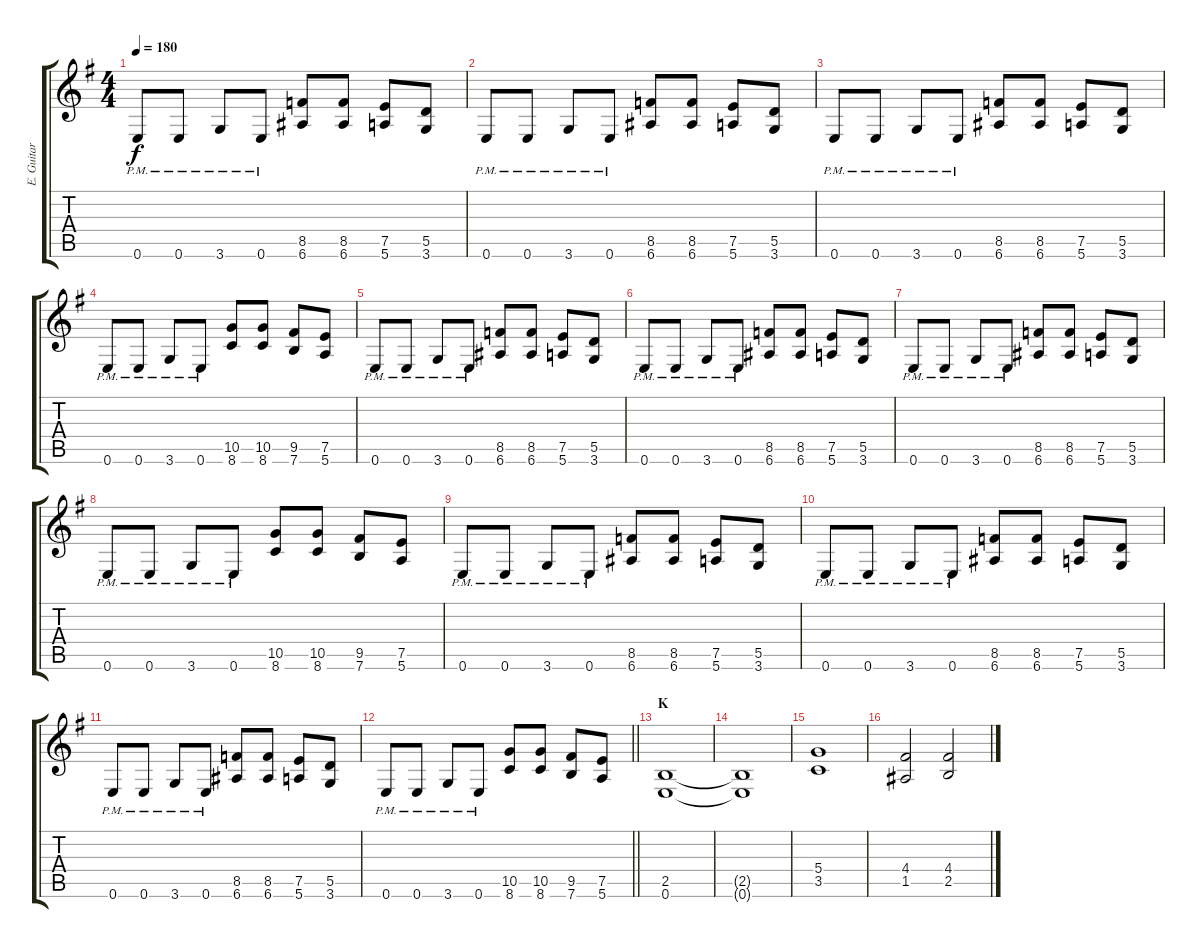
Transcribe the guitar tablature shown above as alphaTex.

\track ("E. Guitar II" "E. Guitar ") {instrument overdrivenguitar}
\staff {score tabs}
\tuning (E4 B3 G3 D3 A2 E2) {hide}
\ts (4 4)
\tempo 180
\clef g2
\ks g
0.6{pm}.8{dy f} 0.6{pm}.8 3.6{pm}.8 0.6{pm}.8 (8.5 6.6).8 (8.5 6.6).8 (7.5 5.6).8 (5.5 3.6).8 |
0.6{pm}.8 0.6{pm}.8 3.6{pm}.8 0.6{pm}.8 (8.5 6.6).8 (8.5 6.6).8 (7.5 5.6).8 (5.5 3.6).8 |
0.6{pm}.8 0.6{pm}.8 3.6{pm}.8 0.6{pm}.8 (8.5 6.6).8 (8.5 6.6).8 (7.5 5.6).8 (5.5 3.6).8 |
0.6{pm}.8 0.6{pm}.8 3.6{pm}.8 0.6{pm}.8 (10.5 8.6).8 (10.5 8.6).8 (9.5 7.6).8 (7.5 5.6).8 |
0.6{pm}.8 0.6{pm}.8 3.6{pm}.8 0.6{pm}.8 (8.5 6.6).8 (8.5 6.6).8 (7.5 5.6).8 (5.5 3.6).8 |
0.6{pm}.8 0.6{pm}.8 3.6{pm}.8 0.6{pm}.8 (8.5 6.6).8 (8.5 6.6).8 (7.5 5.6).8 (5.5 3.6).8 |
0.6{pm}.8 0.6{pm}.8 3.6{pm}.8 0.6{pm}.8 (8.5 6.6).8 (8.5 6.6).8 (7.5 5.6).8 (5.5 3.6).8 |
0.6{pm}.8 0.6{pm}.8 3.6{pm}.8 0.6{pm}.8 (10.5 8.6).8 (10.5 8.6).8 (9.5 7.6).8 (7.5 5.6).8 |
0.6{pm}.8 0.6{pm}.8 3.6{pm}.8 0.6{pm}.8 (8.5 6.6).8 (8.5 6.6).8 (7.5 5.6).8 (5.5 3.6).8 |
0.6{pm}.8 0.6{pm}.8 3.6{pm}.8 0.6{pm}.8 (8.5 6.6).8 (8.5 6.6).8 (7.5 5.6).8 (5.5 3.6).8 |
0.6{pm}.8 0.6{pm}.8 3.6{pm}.8 0.6{pm}.8 (8.5 6.6).8 (8.5 6.6).8 (7.5 5.6).8 (5.5 3.6).8 |
\barLineRight lightlight
0.6{pm}.8 0.6{pm}.8 3.6{pm}.8 0.6{pm}.8 (10.5 8.6).8 (10.5 8.6).8 (9.5 7.6).8 (7.5 5.6).8 |
\section ("" "K")
(2.5 0.6).1 |
(2.5{t} 0.6{t}).1 |
(5.4 3.5).1 |
(4.4 1.5).2 (4.4 2.5).2
